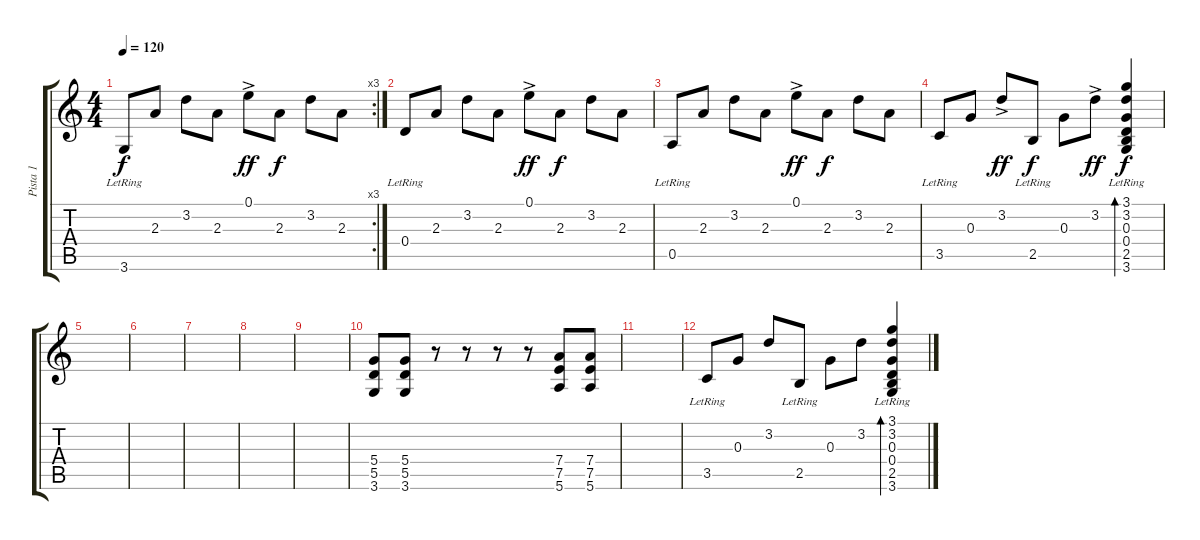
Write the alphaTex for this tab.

\track ("Pista 1" "Pista 1") {instrument distortionguitar}
\staff {score tabs}
\tuning (E4 B3 G3 D3 A2 E2) {hide}
\rc 3
\ts (4 4)
\tempo 120
\clef g2
\ks c
3.6{lr}.8{dy f} 2.3.8 3.2.8 2.3.8 0.1{ac}.8{dy ff} 2.3.8{dy f} 3.2.8 2.3.8 |
0.4{lr}.8 2.3.8 3.2.8 2.3.8 0.1{ac}.8{dy ff} 2.3.8{dy f} 3.2.8 2.3.8 |
0.5{lr}.8 2.3.8 3.2.8 2.3.8 0.1{ac}.8{dy ff} 2.3.8{dy f} 3.2.8 2.3.8 |
3.5{lr}.8 0.3.8 3.2{ac}.8{dy ff} 2.5{lr}.8{dy f} 0.3.8 3.2{ac}.8{dy ff} (3.1{lr} 3.2{lr} 0.3{lr} 0.4{lr} 2.5{lr} 3.6{lr}).4{bd 480 dy f} |
|
|
|
|
|
(5.4 5.5 3.6).8 (5.4 5.5 3.6).8 r.8 r.8 r.8 r.8 (7.4 7.5 5.6).8 (7.4 7.5 5.6).8 |
|
3.5{lr}.8 0.3.8 3.2.8 2.5{lr}.8 0.3.8 3.2.8 (3.1{lr} 3.2{lr} 0.3{lr} 0.4{lr} 2.5{lr} 3.6{lr}).4{bd 60}
